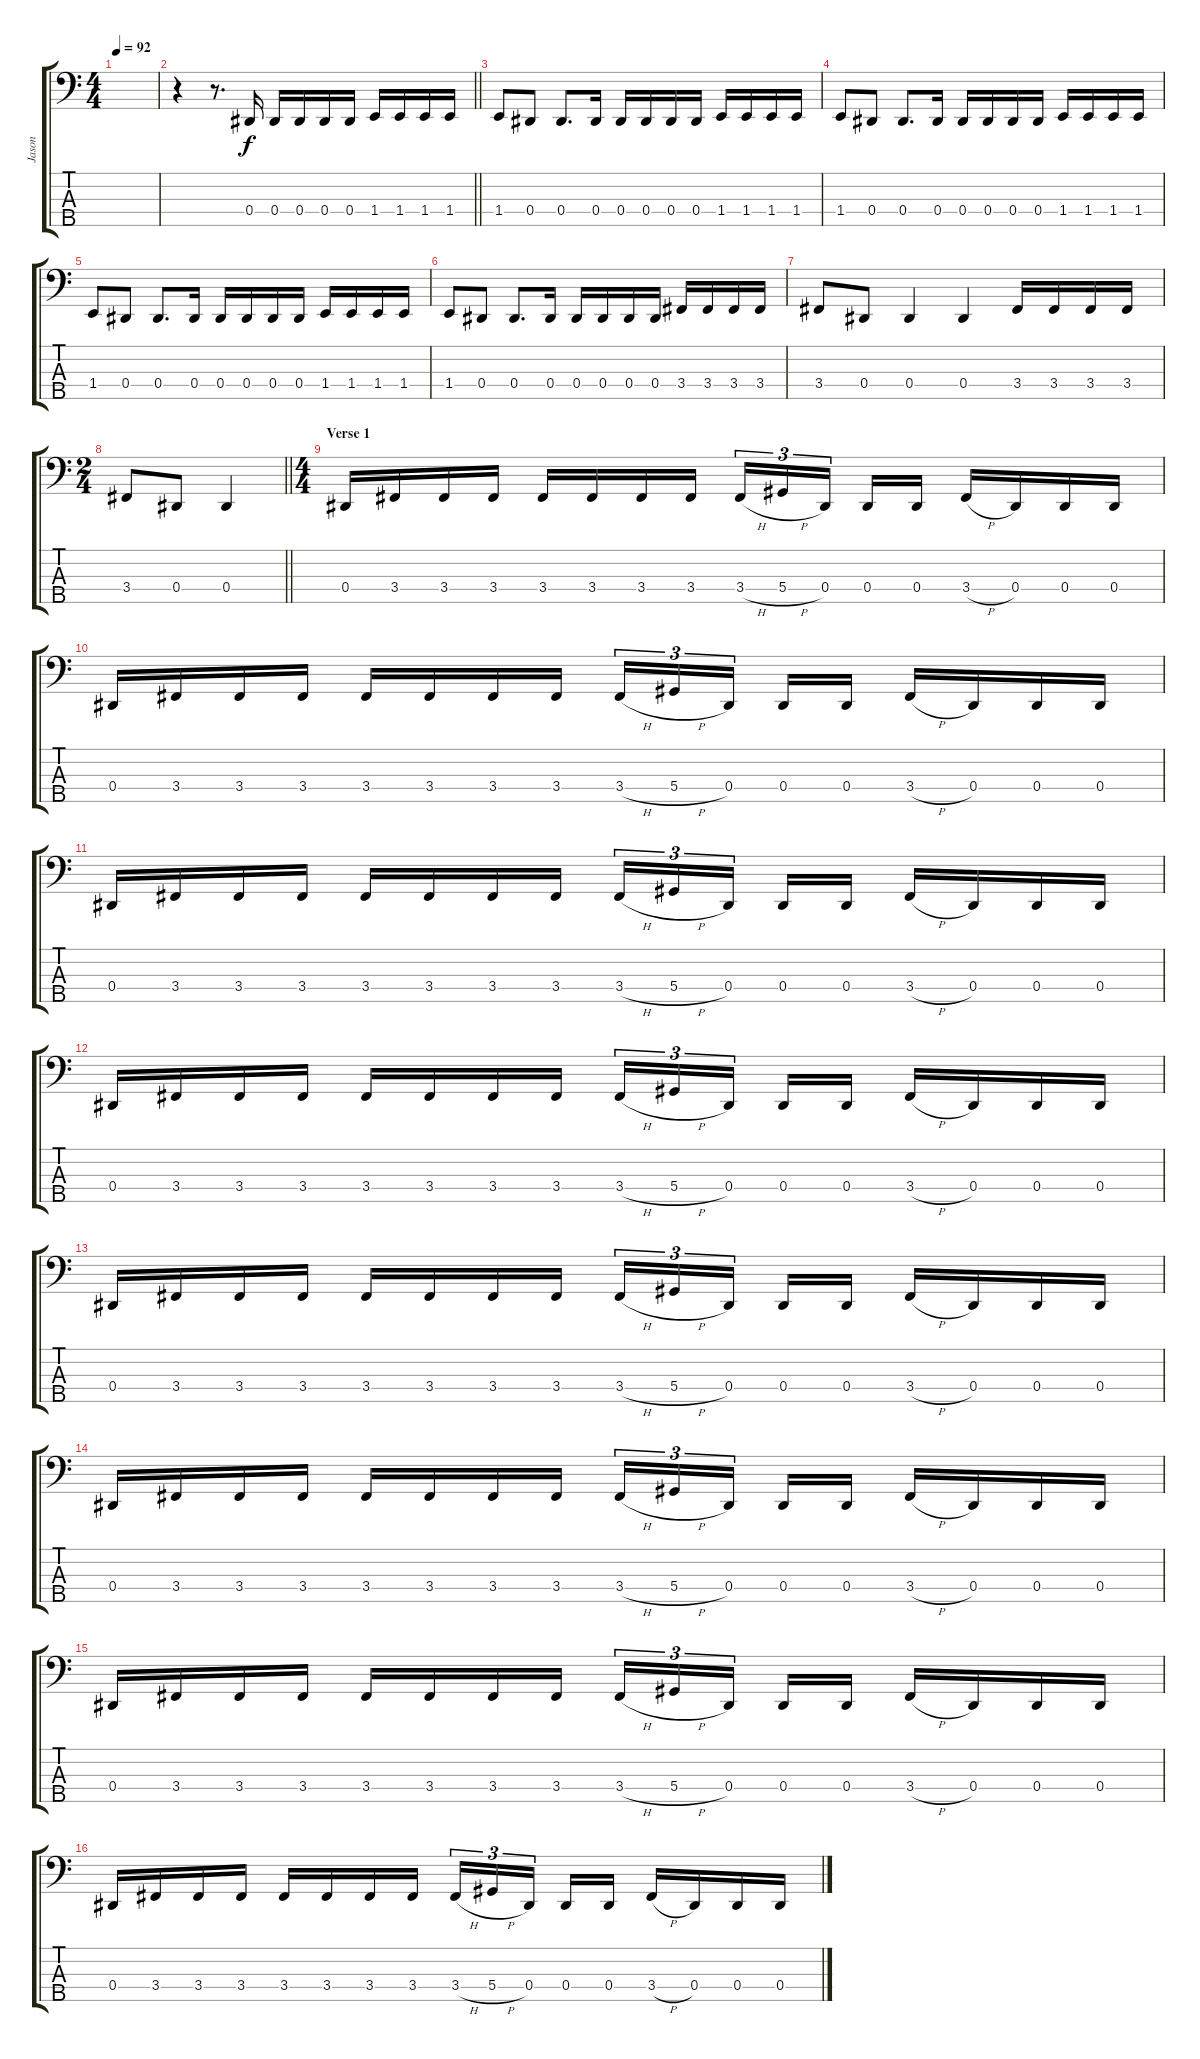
\track ("Jason" "Jason") {instrument electricbassfinger}
\staff {score tabs}
\tuning (Gb2 Db2 Ab1 Eb1 Bb0) {hide}
\ts (4 4)
\tempo 92
\clef f4
\ks c
|
\barLineRight lightlight
r.4 r.8{d} 0.4.16 0.4.16 0.4.16 0.4.16 0.4.16 1.4.16 1.4.16 1.4.16 1.4.16 |
\section ("" "")
1.4.8 0.4.8 0.4.8{d} 0.4.16 0.4.16 0.4.16 0.4.16 0.4.16 1.4.16 1.4.16 1.4.16 1.4.16 |
1.4.8 0.4.8 0.4.8{d} 0.4.16 0.4.16 0.4.16 0.4.16 0.4.16 1.4.16 1.4.16 1.4.16 1.4.16 |
1.4.8 0.4.8 0.4.8{d} 0.4.16 0.4.16 0.4.16 0.4.16 0.4.16 1.4.16 1.4.16 1.4.16 1.4.16 |
1.4.8 0.4.8 0.4.8{d} 0.4.16 0.4.16 0.4.16 0.4.16 0.4.16 3.4.16 3.4.16 3.4.16 3.4.16 |
3.4.8 0.4.8 0.4.4 0.4.4 3.4.16 3.4.16 3.4.16 3.4.16 |
\ts (2 4)
\barLineRight lightlight
3.4.8 0.4.8 0.4.4 |
\ts (4 4)
\section ("" "Verse 1")
0.4.16 3.4.16 3.4.16 3.4.16 3.4.16 3.4.16 3.4.16 3.4.16 3.4{h}.16{tu (3 2)} 5.4{h}.16{tu (3 2)} 0.4.16{tu (3 2) beam splitsecondary} 0.4.16 0.4.16 3.4{h}.16 0.4.16 0.4.16 0.4.16 |
0.4.16 3.4.16 3.4.16 3.4.16 3.4.16 3.4.16 3.4.16 3.4.16 3.4{h}.16{tu (3 2)} 5.4{h}.16{tu (3 2)} 0.4.16{tu (3 2) beam splitsecondary} 0.4.16 0.4.16 3.4{h}.16 0.4.16 0.4.16 0.4.16 |
0.4.16 3.4.16 3.4.16 3.4.16 3.4.16 3.4.16 3.4.16 3.4.16 3.4{h}.16{tu (3 2)} 5.4{h}.16{tu (3 2)} 0.4.16{tu (3 2) beam splitsecondary} 0.4.16 0.4.16 3.4{h}.16 0.4.16 0.4.16 0.4.16 |
0.4.16 3.4.16 3.4.16 3.4.16 3.4.16 3.4.16 3.4.16 3.4.16 3.4{h}.16{tu (3 2)} 5.4{h}.16{tu (3 2)} 0.4.16{tu (3 2) beam splitsecondary} 0.4.16 0.4.16 3.4{h}.16 0.4.16 0.4.16 0.4.16 |
0.4.16 3.4.16 3.4.16 3.4.16 3.4.16 3.4.16 3.4.16 3.4.16 3.4{h}.16{tu (3 2)} 5.4{h}.16{tu (3 2)} 0.4.16{tu (3 2) beam splitsecondary} 0.4.16 0.4.16 3.4{h}.16 0.4.16 0.4.16 0.4.16 |
0.4.16 3.4.16 3.4.16 3.4.16 3.4.16 3.4.16 3.4.16 3.4.16 3.4{h}.16{tu (3 2)} 5.4{h}.16{tu (3 2)} 0.4.16{tu (3 2) beam splitsecondary} 0.4.16 0.4.16 3.4{h}.16 0.4.16 0.4.16 0.4.16 |
0.4.16 3.4.16 3.4.16 3.4.16 3.4.16 3.4.16 3.4.16 3.4.16 3.4{h}.16{tu (3 2)} 5.4{h}.16{tu (3 2)} 0.4.16{tu (3 2) beam splitsecondary} 0.4.16 0.4.16 3.4{h}.16 0.4.16 0.4.16 0.4.16 |
0.4.16 3.4.16 3.4.16 3.4.16 3.4.16 3.4.16 3.4.16 3.4.16 3.4{h}.16{tu (3 2)} 5.4{h}.16{tu (3 2)} 0.4.16{tu (3 2) beam splitsecondary} 0.4.16 0.4.16 3.4{h}.16 0.4.16 0.4.16 0.4.16
